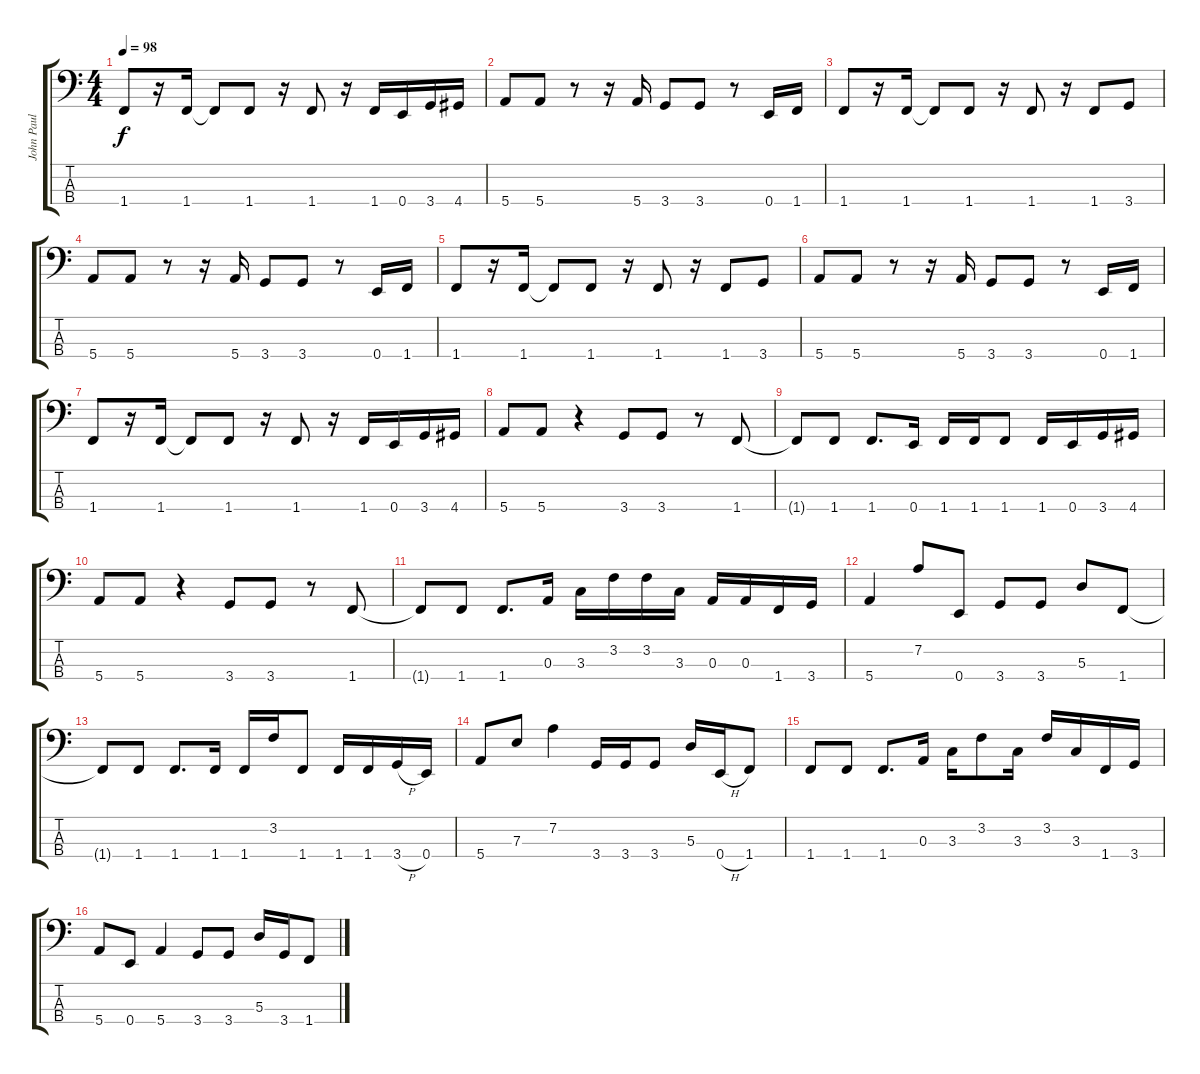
\track ("John Paul Jones (basse)" "John Paul ") {instrument electricbasspick}
\staff {score tabs}
\tuning (G2 D2 A1 E1) {hide}
\ts (4 4)
\tempo 98
\clef f4
\ks c
1.4.8{dy f} r.16 1.4.16 1.4{t}.8 1.4.8 r.16 1.4.8 r.16 1.4.16 0.4.16 3.4.16 4.4.16 |
5.4.8 5.4.8 r.8 r.16 5.4.16 3.4.8 3.4.8 r.8 0.4.16 1.4.16 |
1.4.8 r.16 1.4.16 1.4{t}.8 1.4.8 r.16 1.4.8 r.16 1.4.8 3.4.8 |
5.4.8 5.4.8 r.8 r.16 5.4.16 3.4.8 3.4.8 r.8 0.4.16 1.4.16 |
1.4.8 r.16 1.4.16 1.4{t}.8 1.4.8 r.16 1.4.8 r.16 1.4.8 3.4.8 |
5.4.8 5.4.8 r.8 r.16 5.4.16 3.4.8 3.4.8 r.8 0.4.16 1.4.16 |
1.4.8 r.16 1.4.16 1.4{t}.8 1.4.8 r.16 1.4.8 r.16 1.4.16 0.4.16 3.4.16 4.4.16 |
5.4.8 5.4.8 r.4 3.4.8 3.4.8 r.8 1.4.8 |
1.4{t}.8 1.4.8 1.4.8{d} 0.4.16 1.4.16 1.4.16 1.4.8 1.4.16 0.4.16 3.4.16 4.4.16 |
5.4.8 5.4.8 r.4 3.4.8 3.4.8 r.8 1.4.8 |
1.4{t}.8 1.4.8 1.4.8{d} 0.3.16 3.3.16 3.2.16 3.2.16 3.3.16 0.3.16 0.3.16 1.4.16 3.4.16 |
5.4.4 7.2.8 0.4.8 3.4.8 3.4.8 5.3.8 1.4.8 |
1.4{t}.8 1.4.8 1.4.8{d} 1.4.16 1.4.16 3.2.16 1.4.8 1.4.16 1.4.16 3.4{h}.16 0.4.16 |
5.4.8 7.3.8 7.2.4 3.4.16 3.4.16 3.4.8 5.3.16 0.4{h}.16 1.4.8 |
1.4.8 1.4.8 1.4.8{d} 0.3.16 3.3.16 3.2.8 3.3.16 3.2.16 3.3.16 1.4.16 3.4.16 |
5.4.8 0.4.8 5.4.4 3.4.8 3.4.8 5.3.16 3.4.16 1.4.8
